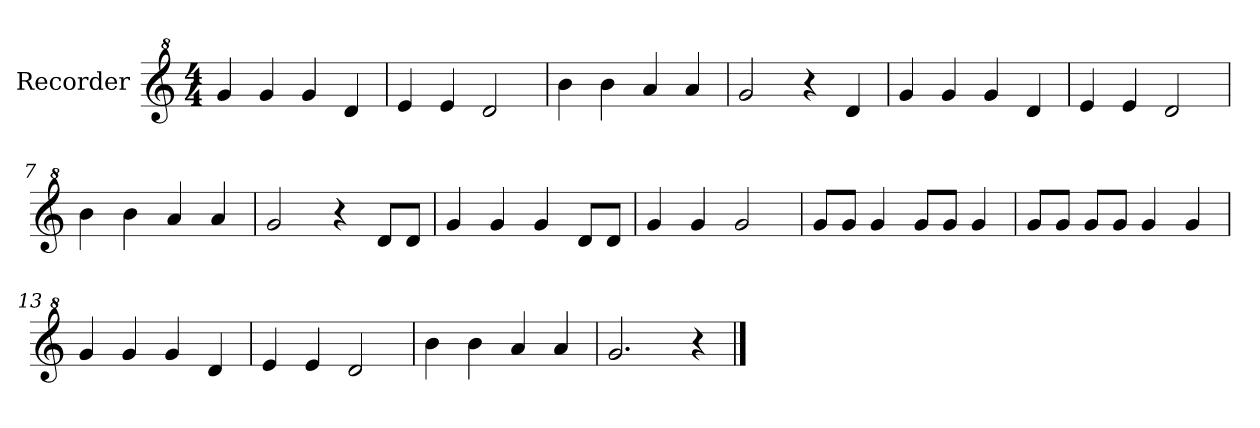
**kern
*part1
*staff1
*I"Recorder
*I'Rec.
*stria5
*clefG^2
*k[]
*M4/4
*MM80
=1
4gg
4gg
4gg
4dd
=2
4ee
4ee
2dd
=3
4bb
4bb
4aa
4aa
=4
2gg
4r
4dd
=5
4gg
4gg
4gg
4dd
=6
4ee
4ee
2dd
=7
4bb
4bb
4aa
4aa
=8
2gg
4r
8ddL
8ddJ
=9
4gg
4gg
4gg
8ddL
8ddJ
=10
4gg
4gg
2gg
=11
8ggL
8ggJ
4gg
8ggL
8ggJ
4gg
=12
8ggL
8ggJ
8ggL
8ggJ
4gg
4gg
=13
4gg
4gg
4gg
4dd
=14
4ee
4ee
2dd
=15
4bb
4bb
4aa
4aa
=16
2.gg
4r
==
*-
